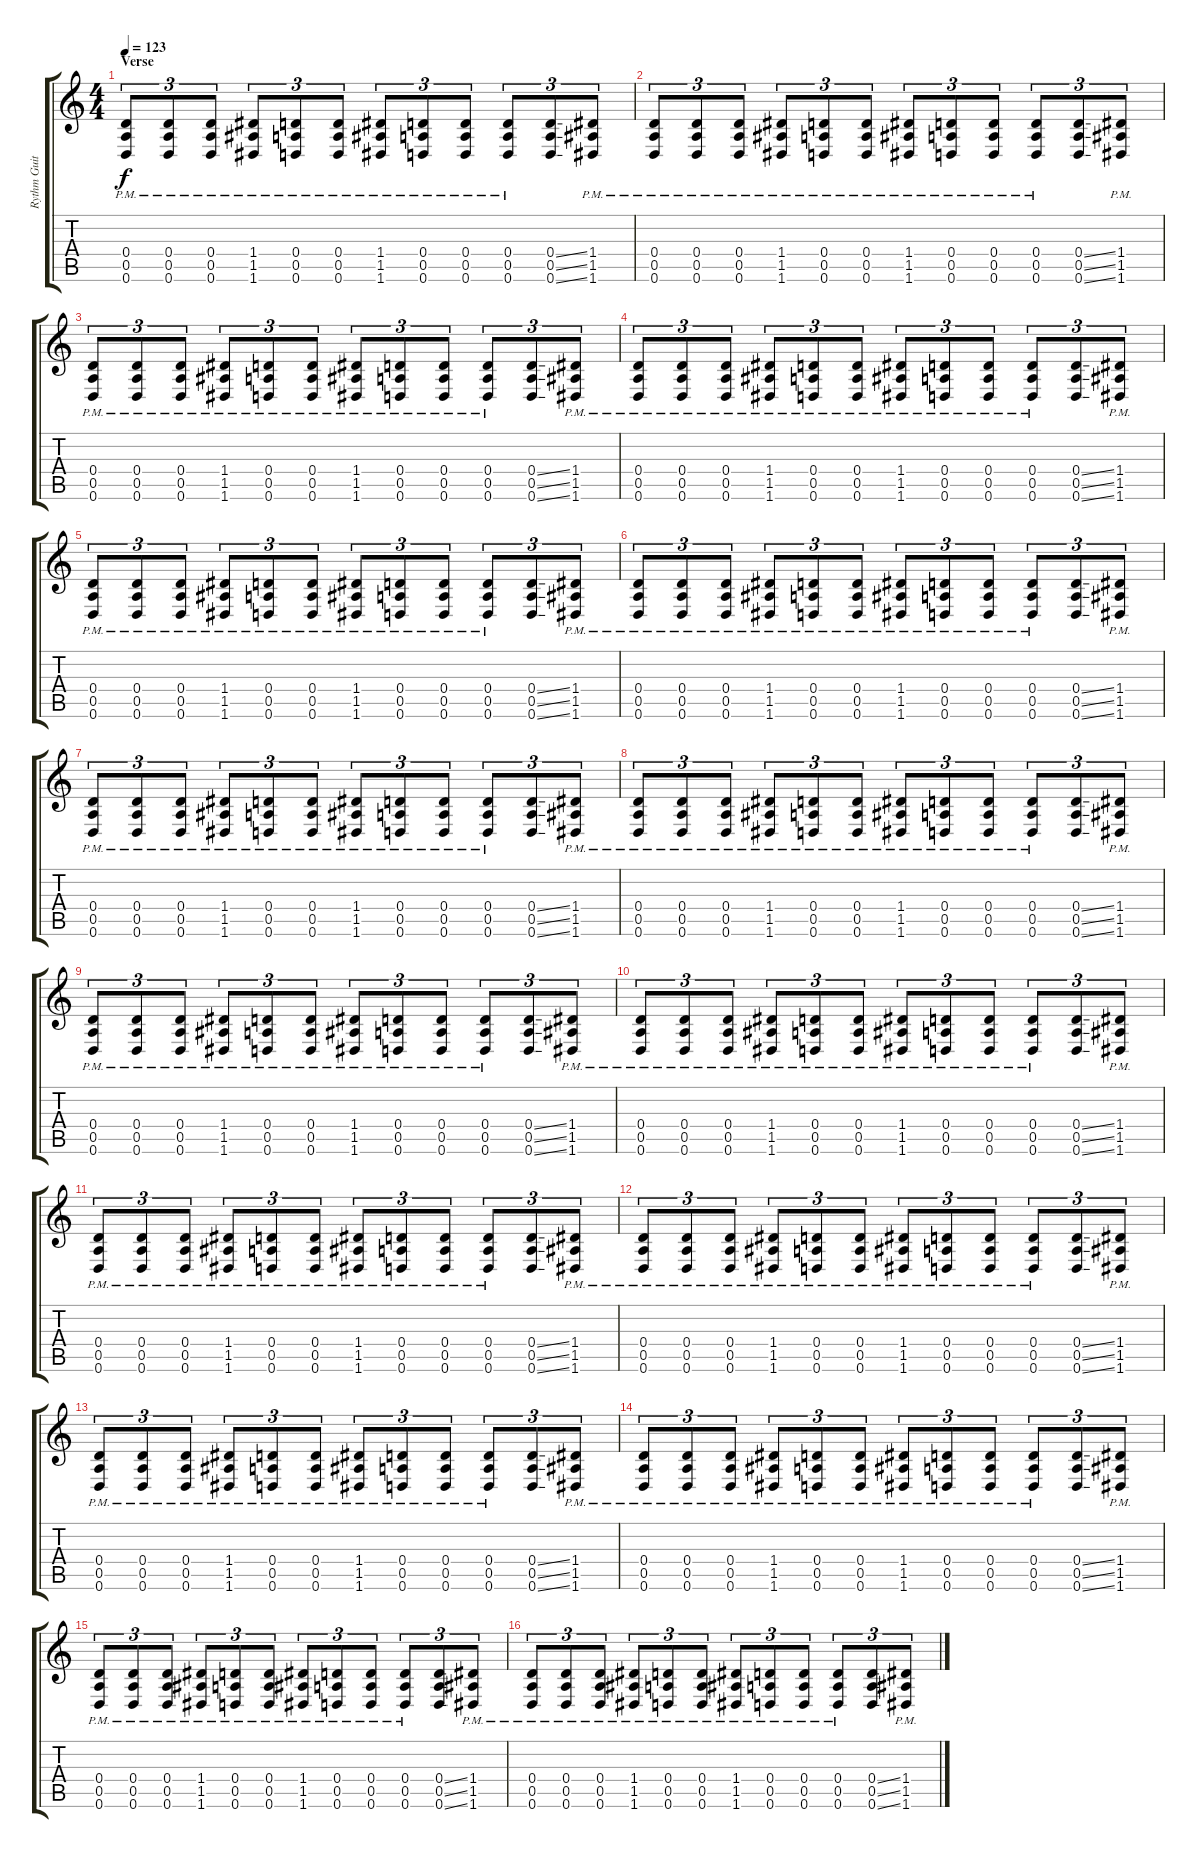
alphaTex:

\track ("Rythm Guitar" "Rythm Guit") {instrument distortionguitar}
\staff {score tabs}
\tuning (E4 B3 G3 D3 A2 D2) {hide}
\ts (4 4)
\section ("" "Verse")
\tempo 123
\clef g2
\ks c
(0.4{pm} 0.5 0.6).8{tu (3 2) dy f} (0.4{pm} 0.5 0.6).8{tu (3 2)} (0.4{pm} 0.5 0.6).8{tu (3 2)} (1.4{pm} 1.5 1.6).8{tu (3 2)} (0.4{pm} 0.5 0.6).8{tu (3 2)} (0.4{pm} 0.5 0.6).8{tu (3 2)} (1.4{pm} 1.5 1.6).8{tu (3 2)} (0.4{pm} 0.5 0.6).8{tu (3 2)} (0.4{pm} 0.5 0.6).8{tu (3 2)} (0.4{pm} 0.5 0.6).8{tu (3 2)} (0.4{ss} 0.5{ss} 0.6{ss}).8{tu (3 2)} (1.4{pm} 1.5 1.6).8{tu (3 2)} |
(0.4{pm} 0.5 0.6).8{tu (3 2)} (0.4{pm} 0.5 0.6).8{tu (3 2)} (0.4{pm} 0.5 0.6).8{tu (3 2)} (1.4{pm} 1.5 1.6).8{tu (3 2)} (0.4{pm} 0.5 0.6).8{tu (3 2)} (0.4{pm} 0.5 0.6).8{tu (3 2)} (1.4{pm} 1.5 1.6).8{tu (3 2)} (0.4{pm} 0.5 0.6).8{tu (3 2)} (0.4{pm} 0.5 0.6).8{tu (3 2)} (0.4{pm} 0.5 0.6).8{tu (3 2)} (0.4{ss} 0.5{ss} 0.6{ss}).8{tu (3 2)} (1.4{pm} 1.5 1.6).8{tu (3 2)} |
(0.4{pm} 0.5 0.6).8{tu (3 2)} (0.4{pm} 0.5 0.6).8{tu (3 2)} (0.4{pm} 0.5 0.6).8{tu (3 2)} (1.4{pm} 1.5 1.6).8{tu (3 2)} (0.4{pm} 0.5 0.6).8{tu (3 2)} (0.4{pm} 0.5 0.6).8{tu (3 2)} (1.4{pm} 1.5 1.6).8{tu (3 2)} (0.4{pm} 0.5 0.6).8{tu (3 2)} (0.4{pm} 0.5 0.6).8{tu (3 2)} (0.4{pm} 0.5 0.6).8{tu (3 2)} (0.4{ss} 0.5{ss} 0.6{ss}).8{tu (3 2)} (1.4{pm} 1.5 1.6).8{tu (3 2)} |
(0.4{pm} 0.5 0.6).8{tu (3 2)} (0.4{pm} 0.5 0.6).8{tu (3 2)} (0.4{pm} 0.5 0.6).8{tu (3 2)} (1.4{pm} 1.5 1.6).8{tu (3 2)} (0.4{pm} 0.5 0.6).8{tu (3 2)} (0.4{pm} 0.5 0.6).8{tu (3 2)} (1.4{pm} 1.5 1.6).8{tu (3 2)} (0.4{pm} 0.5 0.6).8{tu (3 2)} (0.4{pm} 0.5 0.6).8{tu (3 2)} (0.4{pm} 0.5 0.6).8{tu (3 2)} (0.4{ss} 0.5{ss} 0.6{ss}).8{tu (3 2)} (1.4{pm} 1.5 1.6).8{tu (3 2)} |
(0.4{pm} 0.5 0.6).8{tu (3 2)} (0.4{pm} 0.5 0.6).8{tu (3 2)} (0.4{pm} 0.5 0.6).8{tu (3 2)} (1.4{pm} 1.5 1.6).8{tu (3 2)} (0.4{pm} 0.5 0.6).8{tu (3 2)} (0.4{pm} 0.5 0.6).8{tu (3 2)} (1.4{pm} 1.5 1.6).8{tu (3 2)} (0.4{pm} 0.5 0.6).8{tu (3 2)} (0.4{pm} 0.5 0.6).8{tu (3 2)} (0.4{pm} 0.5 0.6).8{tu (3 2)} (0.4{ss} 0.5{ss} 0.6{ss}).8{tu (3 2)} (1.4{pm} 1.5 1.6).8{tu (3 2)} |
(0.4{pm} 0.5 0.6).8{tu (3 2)} (0.4{pm} 0.5 0.6).8{tu (3 2)} (0.4{pm} 0.5 0.6).8{tu (3 2)} (1.4{pm} 1.5 1.6).8{tu (3 2)} (0.4{pm} 0.5 0.6).8{tu (3 2)} (0.4{pm} 0.5 0.6).8{tu (3 2)} (1.4{pm} 1.5 1.6).8{tu (3 2)} (0.4{pm} 0.5 0.6).8{tu (3 2)} (0.4{pm} 0.5 0.6).8{tu (3 2)} (0.4{pm} 0.5 0.6).8{tu (3 2)} (0.4{ss} 0.5{ss} 0.6{ss}).8{tu (3 2)} (1.4{pm} 1.5 1.6).8{tu (3 2)} |
(0.4{pm} 0.5 0.6).8{tu (3 2)} (0.4{pm} 0.5 0.6).8{tu (3 2)} (0.4{pm} 0.5 0.6).8{tu (3 2)} (1.4{pm} 1.5 1.6).8{tu (3 2)} (0.4{pm} 0.5 0.6).8{tu (3 2)} (0.4{pm} 0.5 0.6).8{tu (3 2)} (1.4{pm} 1.5 1.6).8{tu (3 2)} (0.4{pm} 0.5 0.6).8{tu (3 2)} (0.4{pm} 0.5 0.6).8{tu (3 2)} (0.4{pm} 0.5 0.6).8{tu (3 2)} (0.4{ss} 0.5{ss} 0.6{ss}).8{tu (3 2)} (1.4{pm} 1.5 1.6).8{tu (3 2)} |
(0.4{pm} 0.5 0.6).8{tu (3 2)} (0.4{pm} 0.5 0.6).8{tu (3 2)} (0.4{pm} 0.5 0.6).8{tu (3 2)} (1.4{pm} 1.5 1.6).8{tu (3 2)} (0.4{pm} 0.5 0.6).8{tu (3 2)} (0.4{pm} 0.5 0.6).8{tu (3 2)} (1.4{pm} 1.5 1.6).8{tu (3 2)} (0.4{pm} 0.5 0.6).8{tu (3 2)} (0.4{pm} 0.5 0.6).8{tu (3 2)} (0.4{pm} 0.5 0.6).8{tu (3 2)} (0.4{ss} 0.5{ss} 0.6{ss}).8{tu (3 2)} (1.4{pm} 1.5 1.6).8{tu (3 2)} |
(0.4{pm} 0.5 0.6).8{tu (3 2)} (0.4{pm} 0.5 0.6).8{tu (3 2)} (0.4{pm} 0.5 0.6).8{tu (3 2)} (1.4{pm} 1.5 1.6).8{tu (3 2)} (0.4{pm} 0.5 0.6).8{tu (3 2)} (0.4{pm} 0.5 0.6).8{tu (3 2)} (1.4{pm} 1.5 1.6).8{tu (3 2)} (0.4{pm} 0.5 0.6).8{tu (3 2)} (0.4{pm} 0.5 0.6).8{tu (3 2)} (0.4{pm} 0.5 0.6).8{tu (3 2)} (0.4{ss} 0.5{ss} 0.6{ss}).8{tu (3 2)} (1.4{pm} 1.5 1.6).8{tu (3 2)} |
(0.4{pm} 0.5 0.6).8{tu (3 2)} (0.4{pm} 0.5 0.6).8{tu (3 2)} (0.4{pm} 0.5 0.6).8{tu (3 2)} (1.4{pm} 1.5 1.6).8{tu (3 2)} (0.4{pm} 0.5 0.6).8{tu (3 2)} (0.4{pm} 0.5 0.6).8{tu (3 2)} (1.4{pm} 1.5 1.6).8{tu (3 2)} (0.4{pm} 0.5 0.6).8{tu (3 2)} (0.4{pm} 0.5 0.6).8{tu (3 2)} (0.4{pm} 0.5 0.6).8{tu (3 2)} (0.4{ss} 0.5{ss} 0.6{ss}).8{tu (3 2)} (1.4{pm} 1.5 1.6).8{tu (3 2)} |
(0.4{pm} 0.5 0.6).8{tu (3 2)} (0.4{pm} 0.5 0.6).8{tu (3 2)} (0.4{pm} 0.5 0.6).8{tu (3 2)} (1.4{pm} 1.5 1.6).8{tu (3 2)} (0.4{pm} 0.5 0.6).8{tu (3 2)} (0.4{pm} 0.5 0.6).8{tu (3 2)} (1.4{pm} 1.5 1.6).8{tu (3 2)} (0.4{pm} 0.5 0.6).8{tu (3 2)} (0.4{pm} 0.5 0.6).8{tu (3 2)} (0.4{pm} 0.5 0.6).8{tu (3 2)} (0.4{ss} 0.5{ss} 0.6{ss}).8{tu (3 2)} (1.4{pm} 1.5 1.6).8{tu (3 2)} |
(0.4{pm} 0.5 0.6).8{tu (3 2)} (0.4{pm} 0.5 0.6).8{tu (3 2)} (0.4{pm} 0.5 0.6).8{tu (3 2)} (1.4{pm} 1.5 1.6).8{tu (3 2)} (0.4{pm} 0.5 0.6).8{tu (3 2)} (0.4{pm} 0.5 0.6).8{tu (3 2)} (1.4{pm} 1.5 1.6).8{tu (3 2)} (0.4{pm} 0.5 0.6).8{tu (3 2)} (0.4{pm} 0.5 0.6).8{tu (3 2)} (0.4{pm} 0.5 0.6).8{tu (3 2)} (0.4{ss} 0.5{ss} 0.6{ss}).8{tu (3 2)} (1.4{pm} 1.5 1.6).8{tu (3 2)} |
(0.4{pm} 0.5 0.6).8{tu (3 2)} (0.4{pm} 0.5 0.6).8{tu (3 2)} (0.4{pm} 0.5 0.6).8{tu (3 2)} (1.4{pm} 1.5 1.6).8{tu (3 2)} (0.4{pm} 0.5 0.6).8{tu (3 2)} (0.4{pm} 0.5 0.6).8{tu (3 2)} (1.4{pm} 1.5 1.6).8{tu (3 2)} (0.4{pm} 0.5 0.6).8{tu (3 2)} (0.4{pm} 0.5 0.6).8{tu (3 2)} (0.4{pm} 0.5 0.6).8{tu (3 2)} (0.4{ss} 0.5{ss} 0.6{ss}).8{tu (3 2)} (1.4{pm} 1.5 1.6).8{tu (3 2)} |
(0.4{pm} 0.5 0.6).8{tu (3 2)} (0.4{pm} 0.5 0.6).8{tu (3 2)} (0.4{pm} 0.5 0.6).8{tu (3 2)} (1.4{pm} 1.5 1.6).8{tu (3 2)} (0.4{pm} 0.5 0.6).8{tu (3 2)} (0.4{pm} 0.5 0.6).8{tu (3 2)} (1.4{pm} 1.5 1.6).8{tu (3 2)} (0.4{pm} 0.5 0.6).8{tu (3 2)} (0.4{pm} 0.5 0.6).8{tu (3 2)} (0.4{pm} 0.5 0.6).8{tu (3 2)} (0.4{ss} 0.5{ss} 0.6{ss}).8{tu (3 2)} (1.4{pm} 1.5 1.6).8{tu (3 2)} |
(0.4{pm} 0.5 0.6).8{tu (3 2)} (0.4{pm} 0.5 0.6).8{tu (3 2)} (0.4{pm} 0.5 0.6).8{tu (3 2)} (1.4{pm} 1.5 1.6).8{tu (3 2)} (0.4{pm} 0.5 0.6).8{tu (3 2)} (0.4{pm} 0.5 0.6).8{tu (3 2)} (1.4{pm} 1.5 1.6).8{tu (3 2)} (0.4{pm} 0.5 0.6).8{tu (3 2)} (0.4{pm} 0.5 0.6).8{tu (3 2)} (0.4{pm} 0.5 0.6).8{tu (3 2)} (0.4{ss} 0.5{ss} 0.6{ss}).8{tu (3 2)} (1.4{pm} 1.5 1.6).8{tu (3 2)} |
(0.4{pm} 0.5 0.6).8{tu (3 2)} (0.4{pm} 0.5 0.6).8{tu (3 2)} (0.4{pm} 0.5 0.6).8{tu (3 2)} (1.4{pm} 1.5 1.6).8{tu (3 2)} (0.4{pm} 0.5 0.6).8{tu (3 2)} (0.4{pm} 0.5 0.6).8{tu (3 2)} (1.4{pm} 1.5 1.6).8{tu (3 2)} (0.4{pm} 0.5 0.6).8{tu (3 2)} (0.4{pm} 0.5 0.6).8{tu (3 2)} (0.4{pm} 0.5 0.6).8{tu (3 2)} (0.4{ss} 0.5{ss} 0.6{ss}).8{tu (3 2)} (1.4{pm} 1.5 1.6).8{tu (3 2)}
